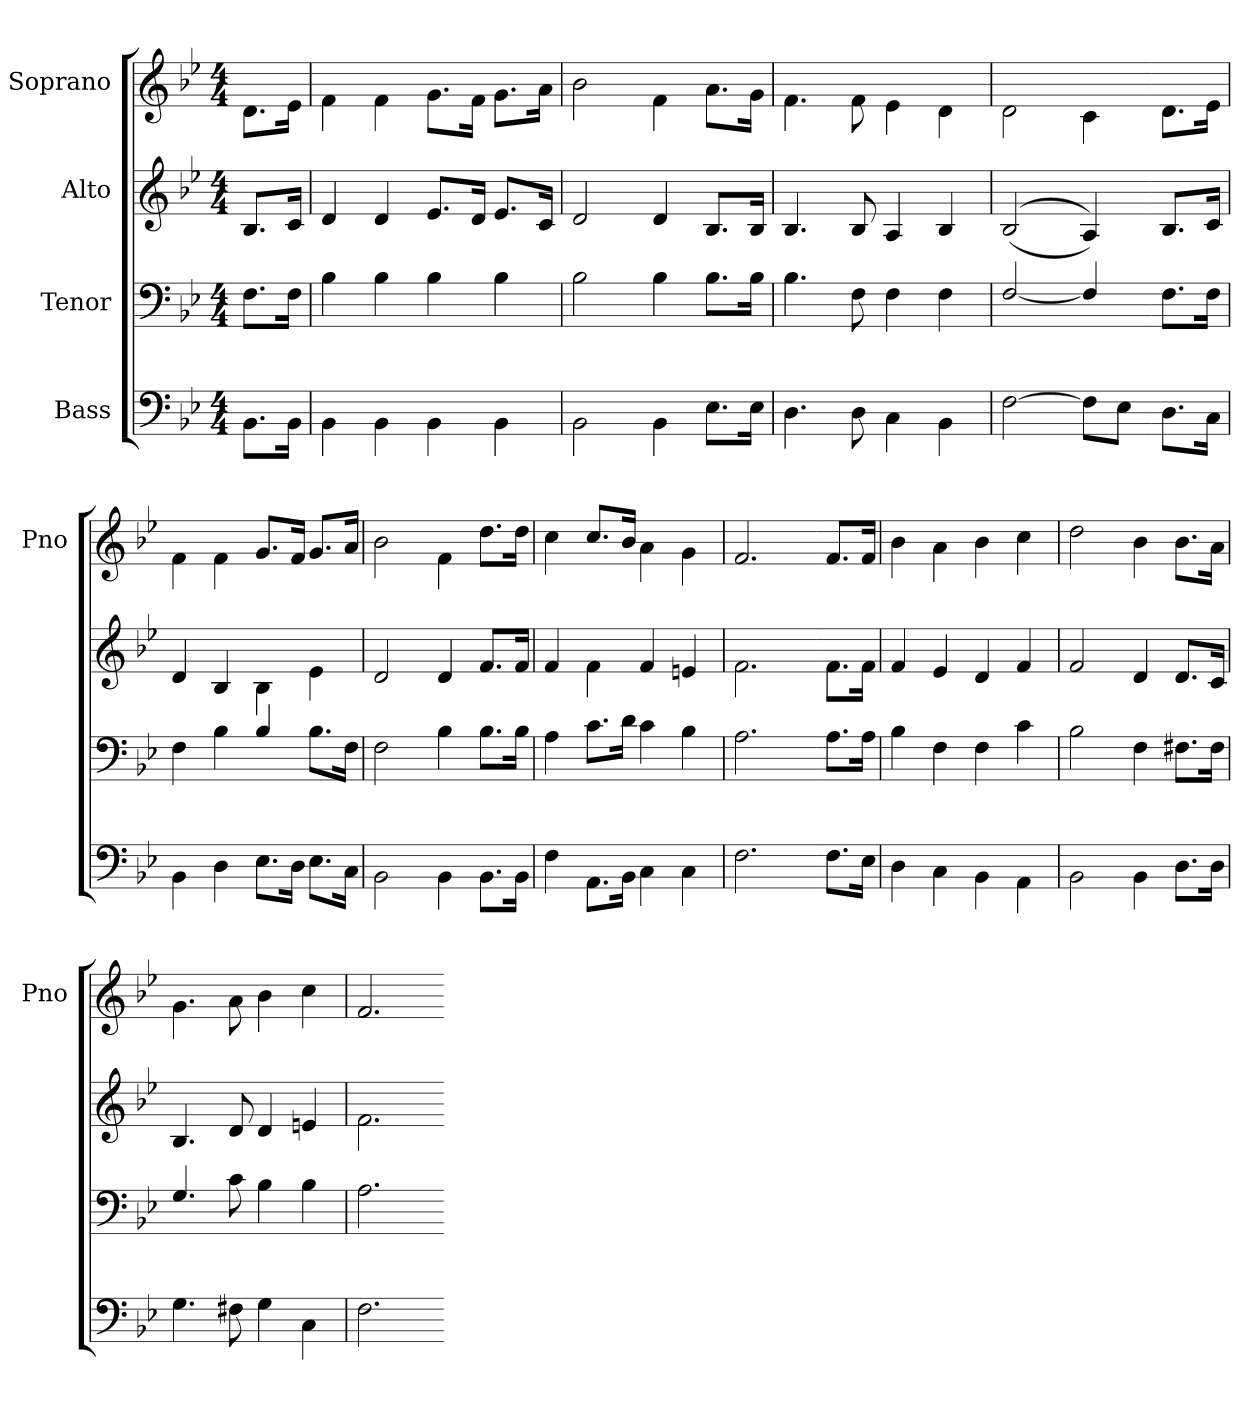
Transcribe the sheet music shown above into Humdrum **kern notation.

**kern	**kern	**kern	**kern
*part4	*part3	*part2	*part1
*staff4	*staff3	*staff2	*staff1
*I"Bass	*I"Tenor	*I"Alto	*I"Soprano
*	*	*	*I'Pno
*clefF4	*clefF4	*clefG2	*clefG2
*k[b-e-]	*k[b-e-]	*k[b-e-]	*k[b-e-]
*B-:	*B-:	*B-:	*B-:
*M4/4	*M4/4	*M4/4	*M4/4
=	=	=	=
8.BB-\L	8.F\L	8.B-/L	8.d\L
16BB-\Jk	16F\Jk	16c/Jk	16e-\Jk
=	=	=	=
4BB-\	4B-\	4d/	4f\
4BB-\	4B-\	4d/	4f\
4BB-\	4B-\	8.e-/L	8.g\L
.	.	16d/Jk	16f\Jk
4BB-\	4B-\	8.e-/L	8.g\L
.	.	16c/Jk	16a\Jk
=	=	=	=
2BB-\	2B-\	2d/	2b-\
4BB-\	4B-\	4d/	4f\
8.E-\L	8.B-\L	8.B-/L	8.a\L
16E-\Jk	16B-\Jk	16B-/Jk	16g\Jk
=	=	=	=
4.D\	4.B-\	4.B-/	4.f\
8D\	8F\	8B-/	8f\
4C\	4F\	4A/	4e-\
4BB-\	4F\	4B-/	4d\
=	=	=	=
[2F\	[2F/	(<(>2B-/	2d\
8F\L]	4F/]	4A/))	4c\
8E-\J	.	.	.
=-	=-	=-	=-
8.D\L	8.F\L	8.B-/L	8.d\L
16C\Jk	16F\Jk	16c/Jk	16e-\Jk
=	=	=	=
4BB-\	4F\	4d/	4f\
4D\	4B-\	4B-/	4f\
8.E-\L	4B-/	4B-\	8.g/L
16D\Jk	.	.	16f/Jk
8.E-\L	8.B-\L	4e-\	8.g/L
16C\Jk	16F\Jk	.	16a/Jk
=	=	=	=
2BB-\	2F\	2d/	2b-\
4BB-\	4B-\	4d/	4f\
8.BB-\L	8.B-\L	8.f/L	8.dd\L
16BB-\Jk	16B-\Jk	16f/Jk	16dd\Jk
=	=	=	=
4F\	4A\	4f/	4cc\
8.AA\L	8.c\L	4f\	8.cc/L
16BB-\Jk	16d\Jk	.	16b-/Jk
4C\	4c\	4f/	4a\
4C\	4B-\	4en/	4g\
=	=	=	=
2.F\	2.A\	2.f\	2.f/
=-	=-	=-	=-
8.F\L	8.A\L	8.f\L	8.f/L
16E-\Jk	16A\Jk	16f\Jk	16f/Jk
=	=	=	=
4D\	4B-\	4f/	4b-\
4C\	4F\	4e-/	4a\
4BB-\	4F\	4d/	4b-\
4AA\	4c\	4f/	4cc\
=	=	=	=
2BB-\	2B-\	2f/	2dd\
4BB-\	4F\	4d/	4b-\
8.D\L	8.F#X\L	8.d/L	8.b-\L
16D\Jk	16F#\Jk	16c/Jk	16a\Jk
=	=	=	=
4.G\	4.G/	4.B-/	4.g\
8F#X\	8c\	8d/	8a\
4G\	4B-\	4d/	4b-\
4C\	4B-\	4en/	4cc\
=	=	=	=
2.F\	2.A\	2.f\	2.f/
=-	=-	=-	=-
*-	*-	*-	*-
